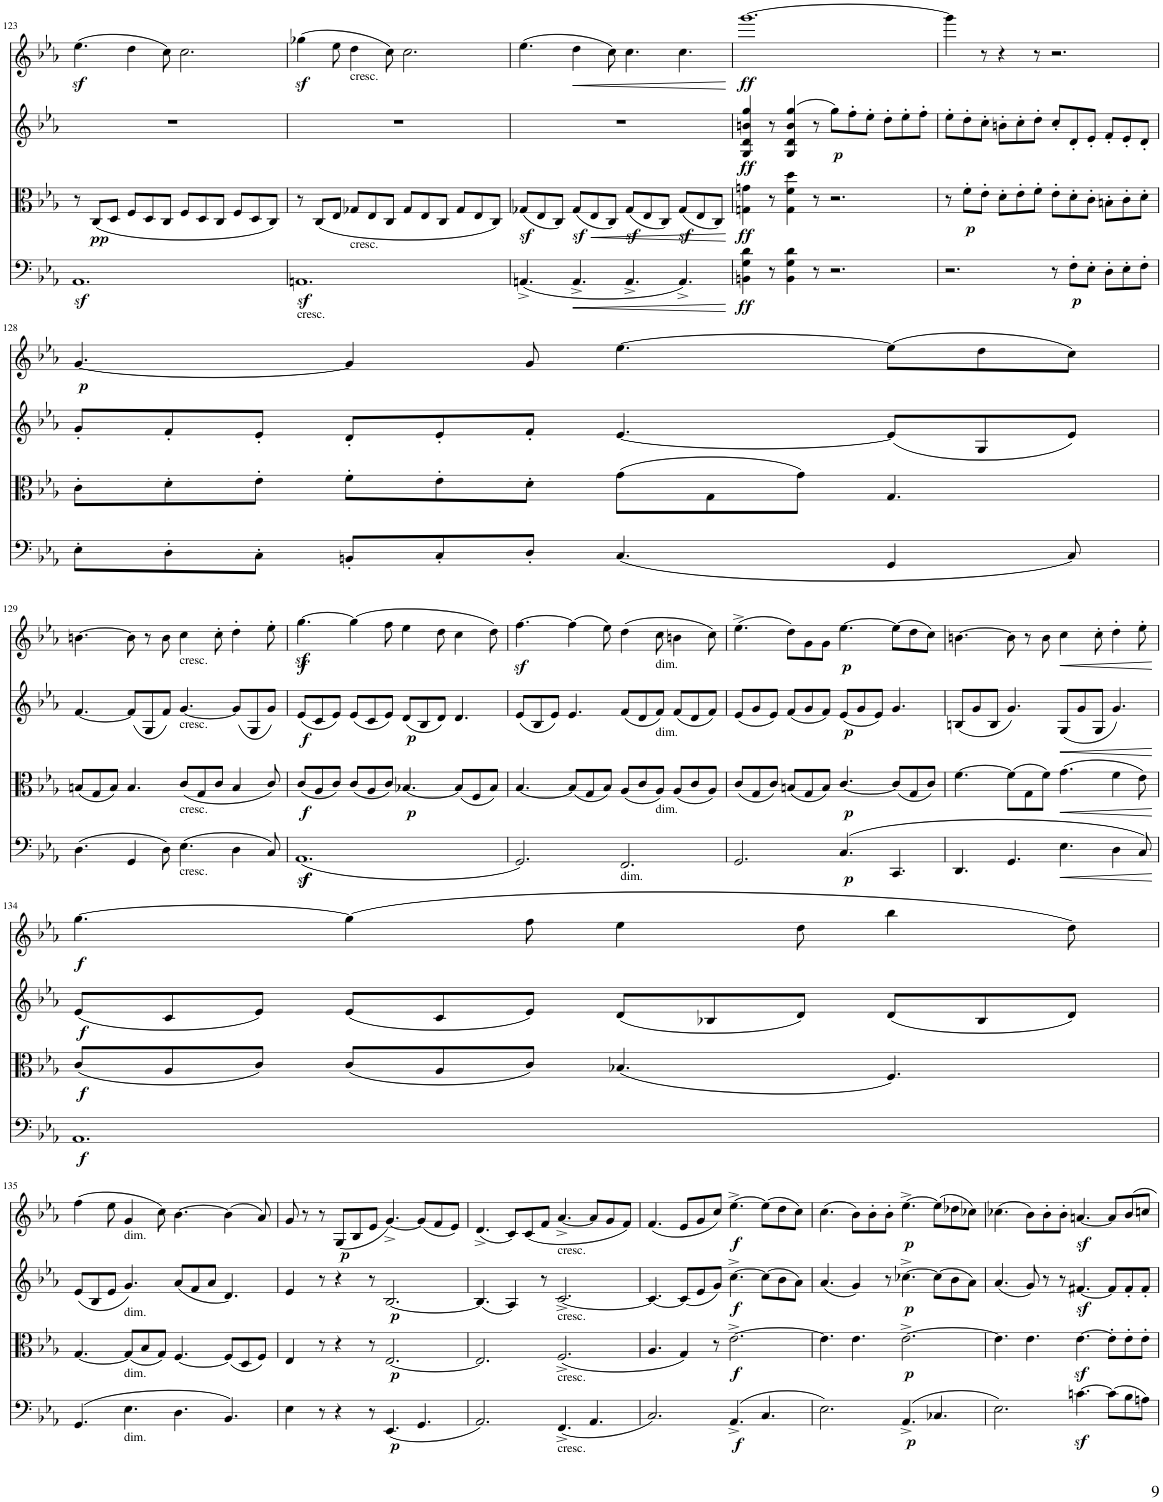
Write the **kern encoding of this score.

**kern	**dynam	**kern	**dynam	**kern	**dynam	**kern	**dynam
*part4	*part4	*part3	*part3	*part2	*part2	*part1	*part1
*staff4	*staff4	*staff3	*staff3	*staff2	*staff2	*staff1	*staff1
*I"Sampler	*	*I"Sampler	*	*I"Sampler	*	*I"Sampler	*
*I'Samp	*	*I'Samp	*	*I'Samp	*	*I'Samp	*
!!LO:PB:g=z
*clefF4	*	*clefC3	*	*clefG2	*	*clefG2	*
*k[b-e-a-]	*	*k[b-e-a-]	*	*k[b-e-a-]	*	*k[b-e-a-]	*
*M12/8	*	*M12/8	*	*M12/8	*	*M12/8	*
=123	=123	=123	=123	=123	=123	=123	=123
1.AA-z<	.	8r	.	1.r	.	(4.ee-z<\	.
!	!	!	!LO:DY:b	!	!	!	!
.	.	(8C/L	pp	.	.	.	.
.	.	8D/J	.	.	.	.	.
.	.	8F/L	.	.	.	4dd\	.
.	.	8D/	.	.	.	.	.
.	.	8C/J	.	.	.	8cc\)	.
.	.	8F/L	.	.	.	2.cc\	.
.	.	8D/	.	.	.	.	.
.	.	8C/J	.	.	.	.	.
.	.	8F/L	.	.	.	.	.
.	.	8D/	.	.	.	.	.
.	.	8C/J)	.	.	.	.	.
=124	=124	=124	=124	=124	=124	=124	=124
!LO:TX:b:t=cresc.	!	!	!	!	!	!	!
1.AAnz<	.	8r	.	1.r	.	(4gg-Xz<\	.
.	.	(8C/L	.	.	.	.	.
.	.	8E-/J	.	.	.	8ee-\	.
!	!	!	!	!	!	!LO:TX:b:t=cresc.	!
!	!	!LO:TX:b:t=cresc.	!	!	!	!	!
.	.	8G-X/L	.	.	.	4dd\	.
.	.	8E-/	.	.	.	.	.
.	.	8C/J	.	.	.	8cc\)	.
.	.	8G-/L	.	.	.	2.cc\	.
.	.	8E-/	.	.	.	.	.
.	.	8C/J	.	.	.	.	.
.	.	8G-/L	.	.	.	.	.
.	.	8E-/	.	.	.	.	.
.	.	8C/J)	.	.	.	.	.
=125	=125	=125	=125	=125	=125	=125	=125
(4.AAn^/	.	(8G-Xz</L	.	1.r	.	(4.ee-\	.
.	.	8E-/	.	.	.	.	.
.	.	8C/J)	.	.	.	.	.
!	!LO:HP:b	!	!LO:HP:b	!	!	!	!LO:HP:b
4.AA^/	<	(8G-z</L	<	.	.	4dd\	<
.	.	8E-/	.	.	.	.	.
.	.	8C/J)	.	.	.	8cc\)	.
4.AA^/	.	(8G-z</L	.	.	.	4.cc\	.
.	.	8E-/	.	.	.	.	.
.	.	8C/J)	.	.	.	.	.
4.AA^/)	.	(8G-z</L	.	.	.	4.cc\	.
.	.	8E-/	.	.	.	.	.
.	.	8C/J)	.	.	.	.	.
.	[	.	[	.	.	.	[
=126	=126	=126	=126	=126	=126	=126	=126
!	!LO:DY:b	!	!LO:DY:b	!	!LO:DY:b	!	!LO:DY:b
4BBn\ 4G\ 4d\	ff	4Gn\ 4gn\	ff	4G/ 4d/ 4bn/ 4gg/	ff	[1.ggg	ff
8r	.	8r	.	8r	.	.	.
4BB\ 4G\ 4d\	.	4G\ 4f\ 4dd\	.	(4G/ 4d/ 4b/ 4gg/	.	.	.
8r	.	8r	.	8r	.	.	.
!	!	!	!	!	!LO:DY:b	!	!
2.r	.	2.r	.	8gg\L)	p	.	.
.	.	.	.	8ff'\	.	.	.
.	.	.	.	8ee-'\J	.	.	.
.	.	.	.	8dd'\L	.	.	.
.	.	.	.	8ee-'\	.	.	.
.	.	.	.	8ff'\J	.	.	.
=127	=127	=127	=127	=127	=127	=127	=127
2.r	.	8r	.	8ee-'\L	.	4ggg\]	.
!	!	!	!LO:DY:b	!	!	!	!
.	.	8f'\L	p	8dd'\	.	.	.
.	.	8e-'\J	.	8cc'\J	.	8r	.
.	.	8d'\L	.	8bn'\L	.	4r	.
.	.	8e-'\	.	8cc'\	.	.	.
.	.	8f'\J	.	8dd'\J	.	8r	.
8r	.	8e-'\L	.	8cc'/L	.	2.r	.
!	!LO:DY:b	!	!	!	!	!	!
8F'\L	p	8d'\	.	8d'/	.	.	.
8E-'\J	.	8c'\J	.	8e-'/J	.	.	.
8D'\L	.	8Bn'\L	.	8f'/L	.	.	.
8E-'\	.	8c'\	.	8e-'/	.	.	.
8F'\J	.	8d'\J	.	8d'/J	.	.	.
!!LO:LB:g=z
=128	=128	=128	=128	=128	=128	=128	=128
!	!	!	!	!	!	!	!LO:DY:b
8E-'\L	.	8c'\L	.	8g'/L	.	[4.g/	p
8D'\	.	8d'\	.	8f'/	.	.	.
8C'\J	.	8e-'\J	.	8e-'/J	.	.	.
8BBn'/L	.	8f'\L	.	8d'/L	.	4g/]	.
8C'/	.	8e-'\	.	8e-'/	.	.	.
8D'/J	.	8d'\J	.	8f'/J	.	8g/	.
(4.C/	.	(8g\L	.	[4.e-/	.	[4.ee-\	.
.	.	8G\	.	.	.	.	.
.	.	8g\J)	.	.	.	.	.
4GG/	.	4.G/	.	(8e-/L]	.	(8ee-\L]	.
.	.	.	.	8G/	.	8dd\	.
8C/)	.	.	.	8e-/J)	.	8cc\J)	.
!!LO:LB:g=z
=129	=129	=129	=129	=129	=129	=129	=129
(4.D\	.	(8Bn/L	.	[4.f/	.	[4.bn\	.
.	.	8G/	.	.	.	.	.
.	.	8B/J)	.	.	.	.	.
4GG/	.	4.B/	.	(8f/L]	.	8b\]	.
.	.	.	.	8G/	.	8r	.
8D\)	.	.	.	8f/J)	.	8b\	.
!	!	!	!	!	!	!LO:TX:b:t=cresc.	!
!	!	!	!	!LO:TX:b:t=cresc.	!	!	!
!	!	!LO:TX:b:t=cresc.	!	!	!	!	!
!LO:TX:b:t=cresc.	!	!	!	!	!	!	!
(4.E-\	.	(8c/L	.	[4.g/	.	4cc\	.
.	.	8G/	.	.	.	.	.
.	.	8c/J	.	.	.	8cc'\	.
4D\	.	4B/	.	(8g/L]	.	4dd'\	.
.	.	.	.	8G/	.	.	.
8C/)	.	8c/)	.	8g/J)	.	8ee-'\	.
=130	=130	=130	=130	=130	=130	=130	=130
!	!LO:DY:b	!	!LO:DY:b	!	!LO:DY:b	!	!LO:DY:b
(1.AA-z<	f	(8c/L	f	(8e-/L	f	[4.ggz<\	f
.	.	8A-/	.	8c/	.	.	.
.	.	8c/J)	.	8e-/J)	.	.	.
.	.	(8c/L	.	(8e-/L	.	(4gg\]	.
.	.	8A-/	.	8c/	.	.	.
.	.	8c/J)	.	8e-/J)	.	8ff\	.
!	!	!	!LO:DY:b	!	!LO:DY:b	!	!
.	.	[4.B-X/	p	(8d/L	p	4ee-\	.
.	.	.	.	8B-/	.	.	.
.	.	.	.	8d/J)	.	8dd\	.
.	.	(8B-/L]	.	4.d/	.	4cc\	.
.	.	8F/	.	.	.	.	.
.	.	8B-/J)	.	.	.	8dd\)	.
=131	=131	=131	=131	=131	=131	=131	=131
2.GG/)	.	[4.B-/	.	(8e-/L	.	[4.ffz<\	.
.	.	.	.	8B-/	.	.	.
.	.	.	.	8e-/J)	.	.	.
.	.	(8B-/L]	.	4.e-/	.	(4ff\]	.
.	.	8G/	.	.	.	.	.
.	.	8B-/J)	.	.	.	8ee-\)	.
!LO:TX:b:t=dim.	!	!	!	!	!	!	!
2.FF/	.	(8A-/L	.	(8f/L	.	(4dd\	.
.	.	8c/	.	8d/	.	.	.
!	!	!	!	!	!	!LO:TX:b:t=dim.	!
!	!	!	!	!LO:TX:b:t=dim.	!	!	!
!	!	!LO:TX:b:t=dim.	!	!	!	!	!
.	.	8A-/J)	.	8f/J)	.	8cc\	.
.	.	(8A-/L	.	(8f/L	.	4bn\	.
.	.	8c/	.	8d/	.	.	.
.	.	8A-/J)	.	8f/J)	.	8cc\)	.
=132	=132	=132	=132	=132	=132	=132	=132
2.GG/	.	(8c/L	.	(8e-/L	.	(4.ee-^\	.
.	.	8G/	.	8g/	.	.	.
.	.	8c/J)	.	8e-/J)	.	.	.
.	.	(8Bn/L	.	(8f/L	.	8dd\L)	.
.	.	8G/	.	8g/	.	8g\	.
.	.	8B/J)	.	8f/J)	.	8g\J	.
!	!LO:DY:b	!	!LO:DY:b	!	!LO:DY:b	!	!LO:DY:b
(4.C/	p	[4.c/	p	(8e-/L	p	[4.ee-\	p
.	.	.	.	8g/	.	.	.
.	.	.	.	8e-/J)	.	.	.
4.CC/	.	(8c/L]	.	4.g/	.	(8ee-\L]	.
.	.	8G/	.	.	.	8dd\	.
.	.	8c/J)	.	.	.	8cc\J)	.
=133	=133	=133	=133	=133	=133	=133	=133
4.DD/	.	[4.f\	.	(8Bn/L	.	[4.bn\	.
.	.	.	.	8g/	.	.	.
.	.	.	.	8B/J	.	.	.
4.GG/	.	(8f\L]	.	4.g/)	.	8b\]	.
.	.	8G\	.	.	.	8r	.
.	.	8f\J)	.	.	.	8b\	.
!	!LO:HP:b	!	!LO:HP:b	!	!LO:HP:b	!	!LO:HP:b
4.E-\	<	(4.g\	<	(8G/L	<	4cc\	<
.	.	.	.	8g/	.	.	.
.	.	.	.	8G/J	.	8cc'\	.
4D\	.	4f\	.	4.g/)	.	4dd'\	.
8C/)	.	8e-\)	.	.	.	8ee-'\	.
.	[	.	[	.	[	.	[
!!LO:LB:g=z
=134	=134	=134	=134	=134	=134	=134	=134
!	!LO:DY:b	!	!LO:DY:b	!	!LO:DY:b	!	!LO:DY:b
1.AA-	f	(8c/L	f	(8e-/L	f	[4.gg\	f
.	.	8A-/	.	8c/	.	.	.
.	.	8c/J)	.	8e-/J)	.	.	.
.	.	(8c/L	.	(8e-/L	.	(4gg\]	.
.	.	8A-/	.	8c/	.	.	.
.	.	8c/J)	.	8e-/J)	.	8ff\	.
.	.	(4.B-X/	.	(8d/L	.	4ee-\	.
.	.	.	.	8B-X/	.	.	.
.	.	.	.	8d/J)	.	8dd\	.
.	.	4.F/)	.	(8d/L	.	4bb-\	.
.	.	.	.	8B-/	.	.	.
.	.	.	.	8d/J)	.	8dd\)	.
!!LO:LB:g=z
=135	=135	=135	=135	=135	=135	=135	=135
(4.GG/	.	[4.G/	.	(8e-/L	.	(4ff\	.
.	.	.	.	8B-/	.	.	.
.	.	.	.	8e-/J	.	8ee-\	.
!	!	!	!	!	!	!LO:TX:b:t=dim.	!
!	!	!	!	!LO:TX:b:t=dim.	!	!	!
!	!	!LO:TX:b:t=dim.	!	!	!	!	!
!LO:TX:b:t=dim.	!	!	!	!	!	!	!
4.E-\	.	(8G/L]	.	4.g/)	.	4g/	.
.	.	8B-/	.	.	.	.	.
.	.	8G/J)	.	.	.	8cc\)	.
4.D\	.	[4.F/	.	(8a-/L	.	[4.b-\	.
.	.	.	.	8f/	.	.	.
.	.	.	.	8a-/J	.	.	.
4.BB-/)	.	(8F/L]	.	4.d/)	.	(4b-\]	.
.	.	8D/	.	.	.	.	.
.	.	8F/J)	.	.	.	8a-/)	.
=136	=136	=136	=136	=136	=136	=136	=136
4E-\	.	4E-/	.	4e-/	.	8g/	.
.	.	.	.	.	.	8r	.
8r	.	8r	.	8r	.	8r	.
!	!	!	!	!	!	!	!LO:DY:b
4r	.	4r	.	4r	.	(8G/L	p
.	.	.	.	.	.	8B-/	.
8r	.	8r	.	8r	.	8e-/J	.
!	!LO:DY:b	!	!LO:DY:b	!	!LO:DY:b	!	!
(4.EE-/	p	[2.E-/	p	[2.B-/	p	[4.g^/)	.
4.GG/	.	.	.	.	.	(8g/L]	.
.	.	.	.	.	.	8f/	.
.	.	.	.	.	.	8e-/J)	.
=137	=137	=137	=137	=137	=137	=137	=137
2.AA-/)	.	2.E-/]	.	(4.B-/]	.	(4.d^/	.
.	.	.	.	4A-/)	.	8c/L)	.
.	.	.	.	.	.	(8c/	.
.	.	.	.	8r	.	8f/J	.
!	!	!	!	!	!	!LO:TX:b:t=cresc.	!
!	!	!	!	!LO:TX:b:t=cresc.	!	!	!
!	!	!LO:TX:b:t=cresc.	!	!	!	!	!
!LO:TX:b:t=cresc.	!	!	!	!	!	!	!
(4.FF^/	.	(2.F^/	.	[2.c^/	.	[4.a-^/	.
4.AA-/	.	.	.	.	.	8a-/L]	.
.	.	.	.	.	.	8g/	.
.	.	.	.	.	.	8f/J)	.
=138	=138	=138	=138	=138	=138	=138	=138
2.C/)	.	4.A-/	.	4.c/_	.	(4.f/	.
.	.	4G/)	.	(8c/L]	.	8e-/L	.
.	.	.	.	8e-/	.	8g/	.
.	.	8r	.	8g/J)	.	8cc/J)	.
!	!LO:DY:b	!	!LO:DY:b	!	!LO:DY:b	!	!LO:DY:b
(4.AA-^/	f	[2.e-^\	f	[4.cc^\	f	[4.ee-^\	f
4.C/	.	.	.	(8cc\L]	.	(8ee-\L]	.
.	.	.	.	8b-\	.	8dd\	.
.	.	.	.	8a-\J)	.	8cc\J)	.
=139	=139	=139	=139	=139	=139	=139	=139
2.E-\)	.	4.e-\]	.	(4.a-/	.	(4.cc\	.
.	.	4.e-\	.	4g/)	.	8b-\L)	.
.	.	.	.	.	.	8b-'\	.
.	.	.	.	8r	.	8b-'\J	.
!	!LO:DY:b	!	!LO:DY:b	!	!LO:DY:b	!	!LO:DY:b
(4.AA-^/	p	[2.e-^\	p	[4.cc-X^\	p	[4.ee-^\	p
4.C-X/	.	.	.	(8cc-\L]	.	(8ee-\L]	.
.	.	.	.	8b-\	.	8dd-X\	.
.	.	.	.	8a-\J)	.	8cc-X\J)	.
=140	=140	=140	=140	=140	=140	=140	=140
2.E-\)	.	4.e-\]	.	(4.a-/	.	(4.cc-X\	.
.	.	4.e-\	.	8g/)	.	8b-\L)	.
.	.	.	.	8r	.	8b-'\	.
.	.	.	.	8r	.	8b-'\J	.
[4.cnz<\	.	[4.e-z<\	.	[4.f#Xz</	.	[4.anz</	.
(8c\L]	.	8e-'\L]	.	8f#/L]	.	8a/L]	.
8B-\	.	8e-'\	.	8f#'/	.	8b-/	.
8An\J)	.	8e-'\J	.	8f#'/J	.	8ccn/J	.
=	=	=	=	=	=	=	=
*-	*-	*-	*-	*-	*-	*-	*-
